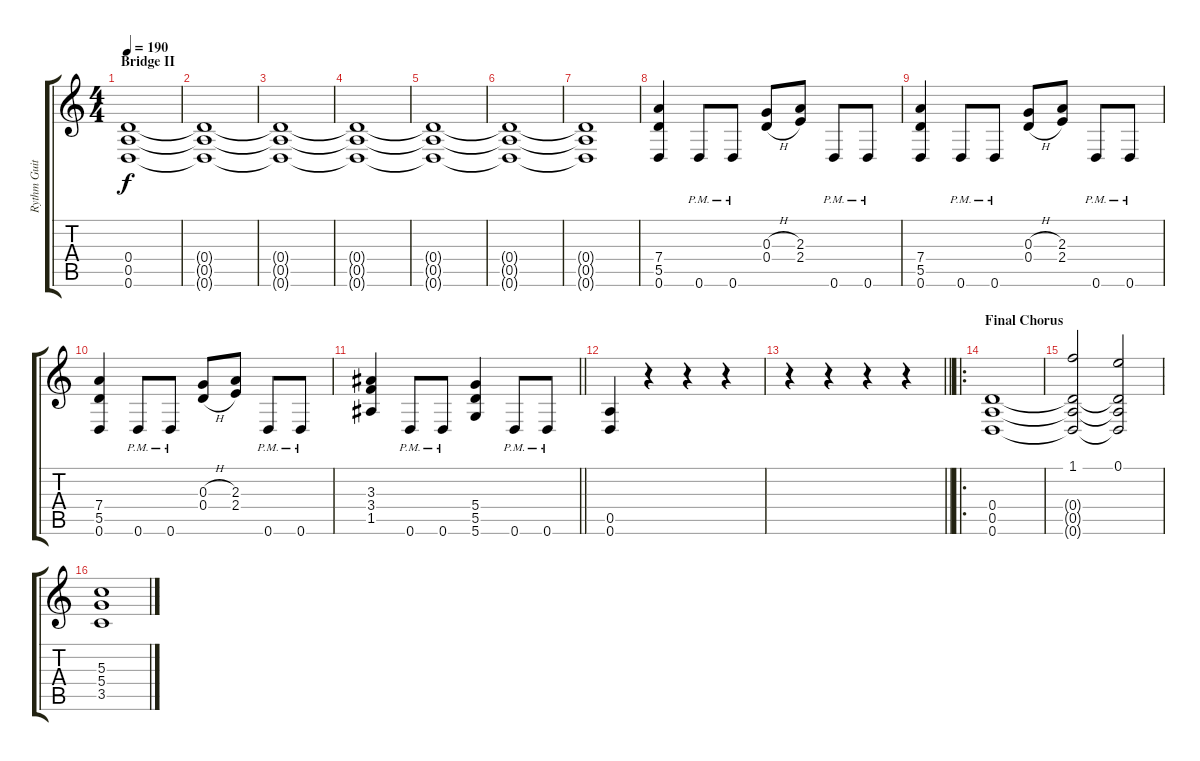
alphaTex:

\track ("Rythm Guitar I" "Rythm Guit") {instrument distortionguitar}
\staff {score tabs}
\tuning (E4 B3 G3 D3 A2 D2) {hide}
\ts (4 4)
\section ("" "Bridge II")
\tempo 190
\clef g2
\ks c
(0.4 0.5 0.6).1{dy f} |
(0.4{t} 0.5{t} 0.6{t}).1 |
(0.4{t} 0.5{t} 0.6{t}).1 |
(0.4{t} 0.5{t} 0.6{t}).1 |
(0.4{t} 0.5{t} 0.6{t}).1 |
(0.4{t} 0.5{t} 0.6{t}).1 |
(0.4{t} 0.5{t} 0.6{t}).1 |
(7.4 5.5 0.6).4 0.6{pm}.8 0.6{pm}.8 (0.3{h} 0.4{h}).8 (2.3 2.4).8 0.6{pm}.8 0.6{pm}.8 |
(7.4 5.5 0.6).4 0.6{pm}.8 0.6{pm}.8 (0.3{h} 0.4{h}).8 (2.3 2.4).8 0.6{pm}.8 0.6{pm}.8 |
(7.4 5.5 0.6).4 0.6{pm}.8 0.6{pm}.8 (0.3{h} 0.4{h}).8 (2.3 2.4).8 0.6{pm}.8 0.6{pm}.8 |
\barLineRight lightlight
(3.3 3.4 1.5).4 0.6{pm}.8 0.6{pm}.8 (5.4 5.5 5.6).4 0.6{pm}.8 0.6{pm}.8 |
(0.5 0.6).4 r.4 r.4 r.4 |
\barLineRight lightlight
r.4 r.4 r.4 r.4 |
\ro
\section ("" "Final Chorus")
(0.4 0.5 0.6).1 |
(1.1 0.4{t} 0.5{t} 0.6{t}).2 (0.1 0.4{t} 0.5{t} 0.6{t}).2 |
(5.3 5.4 3.5).1
